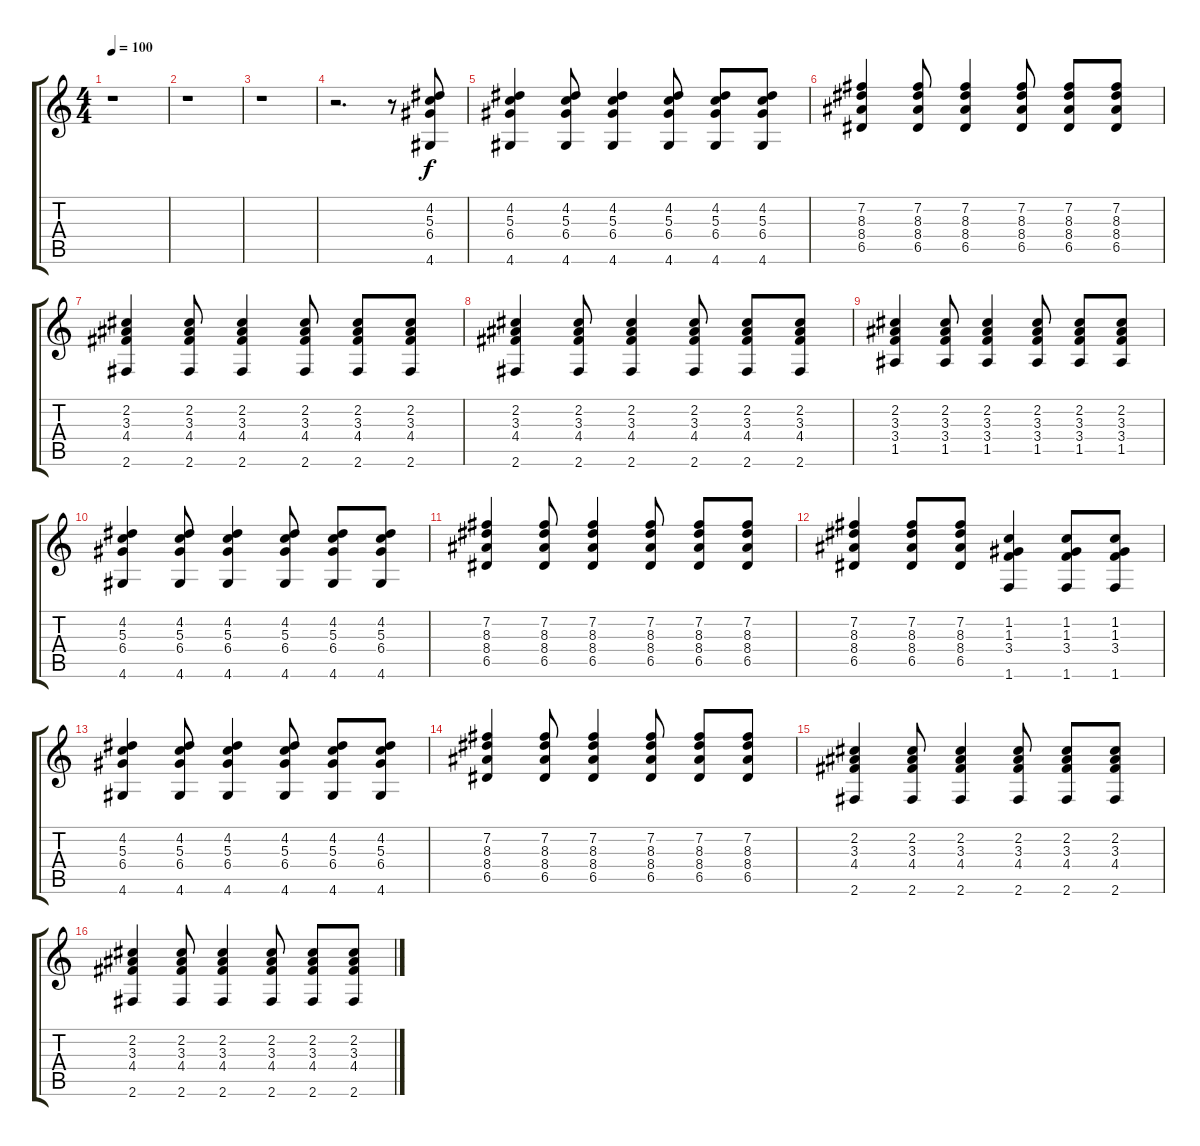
\track "" {instrument acousticguitarsteel}
\staff {score tabs}
\tuning (E4 B3 G3 D3 A2 E2) {hide}
\ts (4 4)
\tempo 100
\clef g2
\ks c
r.1{dy f} |
r.1 |
r.1 |
r.2{d} r.8 (4.2 5.3 6.4 4.6).8{volume 8} |
(4.2 5.3 6.4 4.6).4{volume 9} (4.2 5.3 6.4 4.6).8 (4.2 5.3 6.4 4.6).4 (4.2 5.3 6.4 4.6).8 (4.2 5.3 6.4 4.6).8 (4.2 5.3 6.4 4.6).8 |
(7.2 8.3 8.4 6.5).4 (7.2 8.3 8.4 6.5).8 (7.2 8.3 8.4 6.5).4 (7.2 8.3 8.4 6.5).8 (7.2 8.3 8.4 6.5).8 (7.2 8.3 8.4 6.5).8 |
(2.2 3.3 4.4 2.6).4 (2.2 3.3 4.4 2.6).8 (2.2 3.3 4.4 2.6).4 (2.2 3.3 4.4 2.6).8 (2.2 3.3 4.4 2.6).8 (2.2 3.3 4.4 2.6).8 |
(2.2 3.3 4.4 2.6).4 (2.2 3.3 4.4 2.6).8 (2.2 3.3 4.4 2.6).4 (2.2 3.3 4.4 2.6).8 (2.2 3.3 4.4 2.6).8 (2.2 3.3 4.4 2.6).8 |
(2.2 3.3 3.4 1.5).4 (2.2 3.3 3.4 1.5).8 (2.2 3.3 3.4 1.5).4 (2.2 3.3 3.4 1.5).8 (2.2 3.3 3.4 1.5).8 (2.2 3.3 3.4 1.5).8 |
(4.2 5.3 6.4 4.6).4 (4.2 5.3 6.4 4.6).8 (4.2 5.3 6.4 4.6).4 (4.2 5.3 6.4 4.6).8 (4.2 5.3 6.4 4.6).8 (4.2 5.3 6.4 4.6).8 |
(7.2 8.3 8.4 6.5).4 (7.2 8.3 8.4 6.5).8 (7.2 8.3 8.4 6.5).4 (7.2 8.3 8.4 6.5).8 (7.2 8.3 8.4 6.5).8 (7.2 8.3 8.4 6.5).8 |
(7.2 8.3 8.4 6.5).4 (7.2 8.3 8.4 6.5).8 (7.2 8.3 8.4 6.5).8 (1.2 1.3 3.4 1.6).4 (1.2 1.3 3.4 1.6).8 (1.2 1.3 3.4 1.6).8 |
(4.2 5.3 6.4 4.6).4 (4.2 5.3 6.4 4.6).8 (4.2 5.3 6.4 4.6).4 (4.2 5.3 6.4 4.6).8 (4.2 5.3 6.4 4.6).8 (4.2 5.3 6.4 4.6).8 |
(7.2 8.3 8.4 6.5).4 (7.2 8.3 8.4 6.5).8 (7.2 8.3 8.4 6.5).4 (7.2 8.3 8.4 6.5).8 (7.2 8.3 8.4 6.5).8 (7.2 8.3 8.4 6.5).8 |
(2.2 3.3 4.4 2.6).4 (2.2 3.3 4.4 2.6).8 (2.2 3.3 4.4 2.6).4 (2.2 3.3 4.4 2.6).8 (2.2 3.3 4.4 2.6).8 (2.2 3.3 4.4 2.6).8 |
(2.2 3.3 4.4 2.6).4 (2.2 3.3 4.4 2.6).8 (2.2 3.3 4.4 2.6).4 (2.2 3.3 4.4 2.6).8 (2.2 3.3 4.4 2.6).8 (2.2 3.3 4.4 2.6).8
